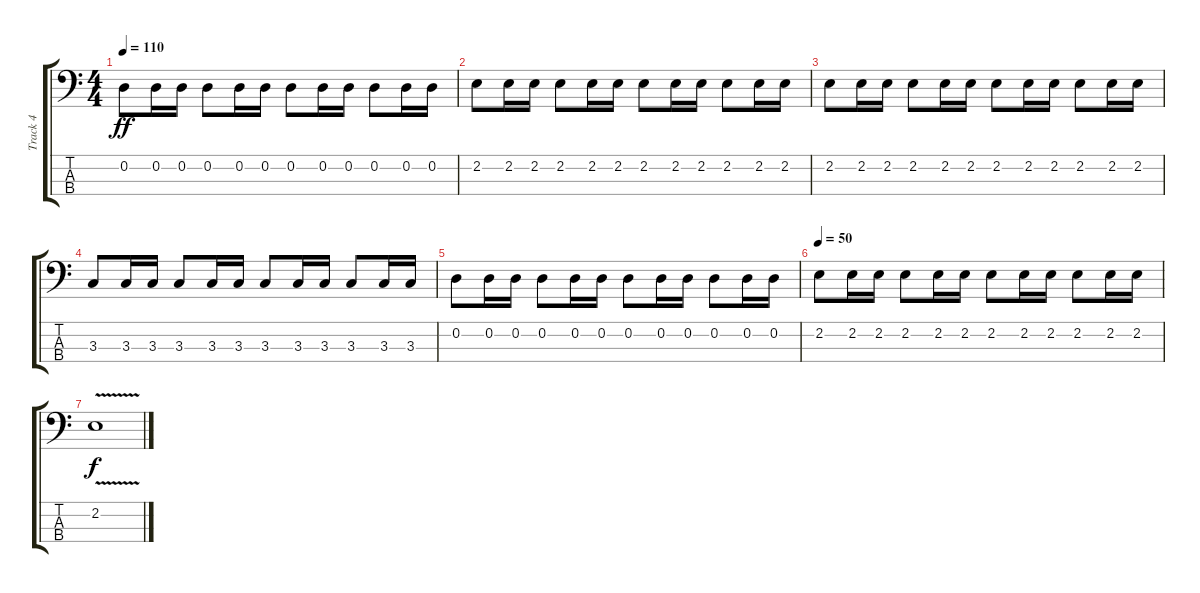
\track ("Track 4" "Track 4") {instrument electricbassfinger}
\staff {score tabs}
\tuning (G2 D2 A1 E1) {hide}
\ts (4 4)
\tempo 110
\clef f4
\ks c
0.2.8{dy ff} 0.2.16 0.2.16 0.2.8 0.2.16 0.2.16 0.2.8 0.2.16 0.2.16 0.2.8 0.2.16 0.2.16 |
2.2.8 2.2.16 2.2.16 2.2.8 2.2.16 2.2.16 2.2.8 2.2.16 2.2.16 2.2.8 2.2.16 2.2.16 |
2.2.8 2.2.16 2.2.16 2.2.8 2.2.16 2.2.16 2.2.8 2.2.16 2.2.16 2.2.8 2.2.16 2.2.16 |
3.3.8 3.3.16 3.3.16 3.3.8 3.3.16 3.3.16 3.3.8 3.3.16 3.3.16 3.3.8 3.3.16 3.3.16 |
0.2.8 0.2.16 0.2.16 0.2.8 0.2.16 0.2.16 0.2.8 0.2.16 0.2.16 0.2.8 0.2.16 0.2.16 |
\tempo 50
2.2.8 2.2.16 2.2.16 2.2.8 2.2.16 2.2.16 2.2.8 2.2.16 2.2.16 2.2.8 2.2.16 2.2.16 |
2.2{v}.1{dy f}
